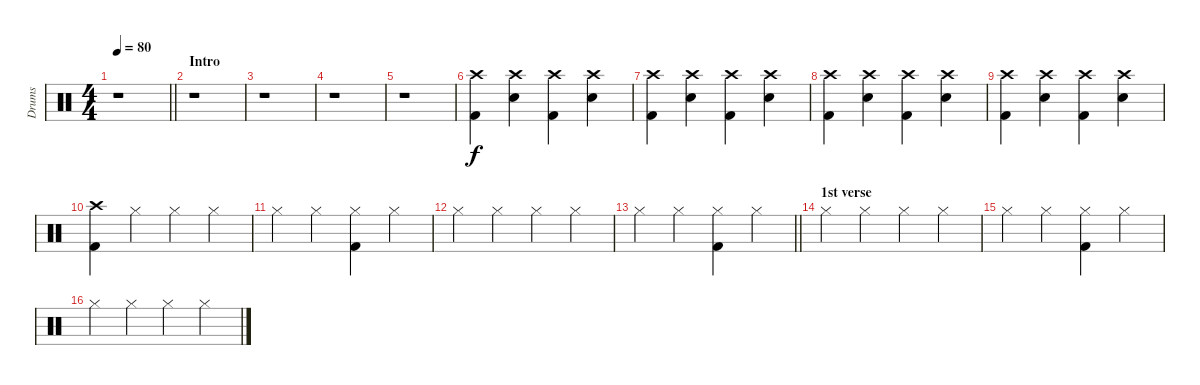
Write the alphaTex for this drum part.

\track ("Drums" "Drums") {instrument percussion}
\staff {score}
\articulation defaults
\ts (4 4)
\tempo 80
\clef neutral
\barLineRight lightlight
\ks c
r.1{dy f} |
\section ("" "Intro")
r.1 |
r.1 |
r.1 |
r.1 |
("Crash high (hit)" "Kick (hit) 2").4 ("Crash high (hit)" "Electric Snare (hit)").4 ("Crash high (hit)" "Kick (hit) 2").4 ("Crash high (hit)" "Electric Snare (hit)").4 |
("Crash high (hit)" "Kick (hit) 2").4 ("Crash high (hit)" "Electric Snare (hit)").4 ("Crash high (hit)" "Kick (hit) 2").4 ("Crash high (hit)" "Electric Snare (hit)").4 |
("Crash high (hit)" "Kick (hit) 2").4 ("Crash high (hit)" "Electric Snare (hit)").4 ("Crash high (hit)" "Kick (hit) 2").4 ("Crash high (hit)" "Electric Snare (hit)").4 |
("Crash high (hit)" "Kick (hit) 2").4 ("Crash high (hit)" "Electric Snare (hit)").4 ("Crash high (hit)" "Kick (hit) 2").4 ("Crash high (hit)" "Electric Snare (hit)").4 |
("Crash high (hit)" "Kick (hit) 2").4 "Hi-Hat (closed)".4 "Hi-Hat (closed)".4 "Hi-Hat (closed)".4 |
"Hi-Hat (closed)".4 "Hi-Hat (closed)".4 ("Hi-Hat (closed)" "Kick (hit) 2").4 "Hi-Hat (closed)".4 |
"Hi-Hat (closed)".4 "Hi-Hat (closed)".4 "Hi-Hat (closed)".4 "Hi-Hat (closed)".4 |
\barLineRight lightlight "Hi-Hat (closed)".4 "Hi-Hat (closed)".4
("Hi-Hat (closed)" "Kick (hit) 2").4 "Hi-Hat (closed)".4 |
\section ("" "1st verse")
"Hi-Hat (closed)".4 "Hi-Hat (closed)".4 "Hi-Hat (closed)".4 "Hi-Hat (closed)".4 |
"Hi-Hat (closed)".4 "Hi-Hat (closed)".4 ("Hi-Hat (closed)" "Kick (hit) 2").4 "Hi-Hat (closed)".4 |
"Hi-Hat (closed)".4 "Hi-Hat (closed)".4 "Hi-Hat (closed)".4 "Hi-Hat (closed)".4
